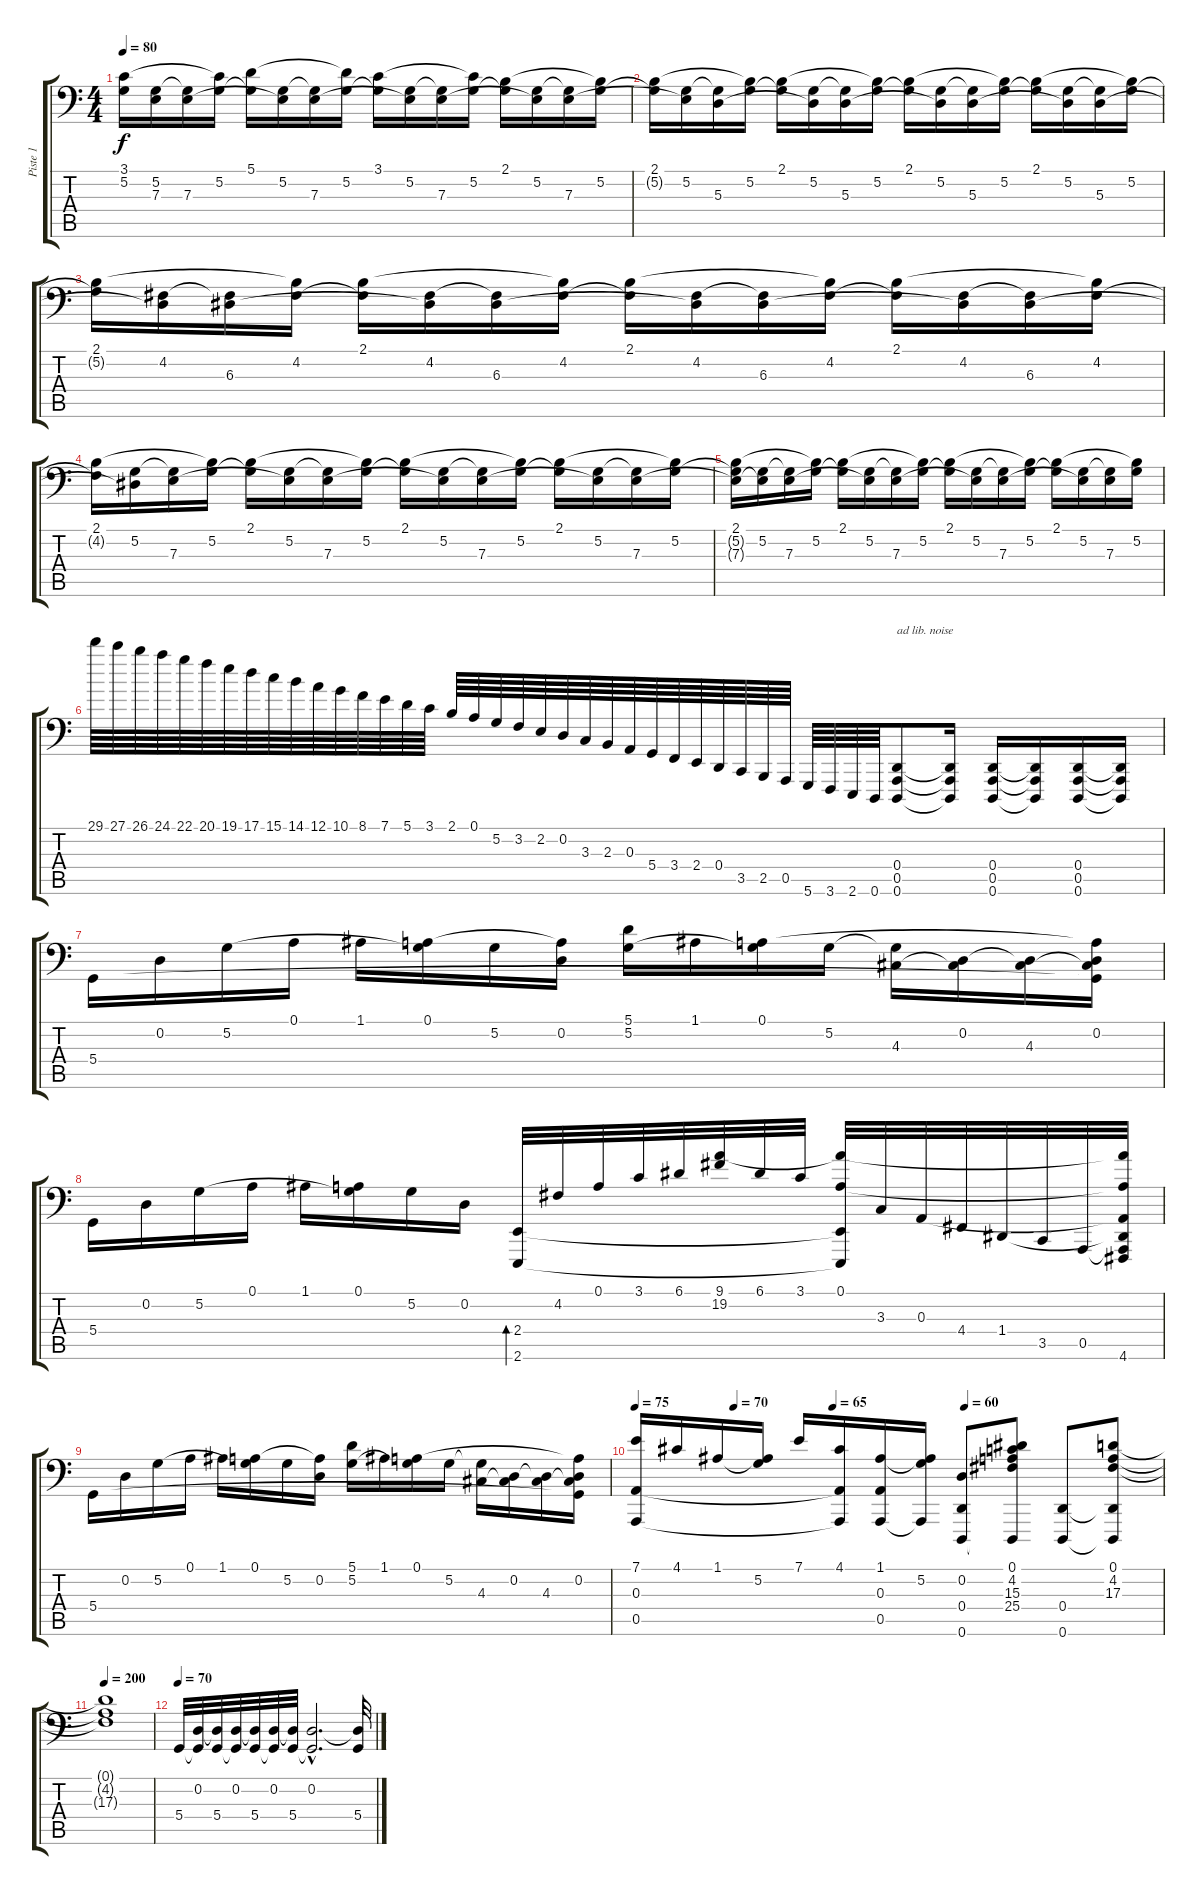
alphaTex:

\track ("Piste 1" "Piste 1") {instrument acousticgrandpiano}
\staff {score tabs}
\tuning (A3 D3 A2 D2 A1 D1) {hide}
\ts (4 4)
\tempo 80
\clef f4
\ks c
(3.1 5.2{t}).16{dy f} (5.2 7.3{t}).16 (5.2{t} 7.3).16 (3.1{t} 5.2).16 (5.1 5.2{t}).16 (5.2 7.3{t}).16 (5.2{t} 7.3).16 (5.1{t} 5.2).16 (3.1 5.2{t}).16 (5.2 7.3{t}).16 (5.2{t} 7.3).16 (3.1{t} 5.2).16 (2.1 5.2{t}).16 (5.2 7.3{t}).16 (5.2{t} 7.3).16 (2.1{t} 5.2).16 |
(2.1 5.2{t}).16 (5.2 7.3{t}).16 (5.2{t} 5.3).16 (2.1{t} 5.2).16 (2.1 5.2{t}).16 (5.2 5.3{t}).16 (5.2{t} 5.3).16 (2.1{t} 5.2).16 (2.1 5.2{t}).16 (5.2 5.3{t}).16 (5.2{t} 5.3).16 (2.1{t} 5.2).16 (2.1 5.2{t}).16 (5.2 5.3{t}).16 (5.2{t} 5.3).16 (2.1{t} 5.2).16 |
(2.1 5.2{t}).16 (4.2 5.3{t}).16 (4.2{t} 6.3).16 (2.1{t} 4.2).16 (2.1 4.2{t}).16 (4.2 6.3{t}).16 (4.2{t} 6.3).16 (2.1{t} 4.2).16 (2.1 4.2{t}).16 (4.2 6.3{t}).16 (4.2{t} 6.3).16 (2.1{t} 4.2).16 (2.1 4.2{t}).16 (4.2 6.3{t}).16 (4.2{t} 6.3).16 (2.1{t} 4.2).16 |
(2.1 4.2{t}).16 (5.2 6.3{t}).16 (5.2{t} 7.3).16 (2.1{t} 5.2).16 (2.1 5.2{t}).16 (5.2 7.3{t}).16 (5.2{t} 7.3).16 (2.1{t} 5.2).16 (2.1 5.2{t}).16 (5.2 7.3{t}).16 (5.2{t} 7.3).16 (2.1{t} 5.2).16 (2.1 5.2{t}).16 (5.2 7.3{t}).16 (5.2{t} 7.3).16 (2.1{t} 5.2).16 |
(2.1 5.2{t} 7.3{t}).16 (5.2 7.3{t}).16 (5.2{t} 7.3).16 (2.1{t} 5.2).16 (2.1 5.2{t}).16 (5.2 7.3{t}).16 (5.2{t} 7.3).16 (2.1{t} 5.2).16 (2.1 5.2{t}).16 (5.2 7.3{t}).16 (5.2{t} 7.3).16 (2.1{t} 5.2).16 (2.1 5.2{t}).16 (5.2 7.3{t}).16 (5.2{t} 7.3).16 (2.1{t} 5.2).16 |
29.1.64 27.1.64 26.1.64 24.1.64 22.1.64 20.1.64 19.1.64 17.1.64 15.1.64 14.1.64 12.1.64 10.1.64 8.1.64 7.1.64 5.1.64 3.1.64 2.1.64 0.1.64 5.2.64 3.2.64 2.2.64 0.2.64 3.3.64 2.3.64 0.3.64 5.4.64 3.4.64 2.4.64 0.4.64 3.5.64 2.5.64 0.5.64 5.6.64 3.6.64 2.6.64 0.6.64 (0.4 0.5 0.6).8{txt "ad lib. noise"} (0.4{t} 0.5{t} 0.6{t}).16 (0.4 0.5 0.6).16 (0.4{t} 0.5{t} 0.6{t}).16 (0.4 0.5 0.6).16 (0.4{t} 0.5{t} 0.6{t}).16 |
5.4.16 0.2.16 5.2.16 0.1.16 1.1.16 (0.1 5.2{t}).16 5.2.16 (0.1{t} 0.2).16 (5.1 5.2).16 1.1.16 (0.1 5.2{t}).16 5.2.16 (5.2{t} 4.3).16 (0.2 4.3{t}).16 (0.2{t} 4.3).16 (0.1{t} 0.2 4.3{t} 5.4{t}).16 |
5.4.16 0.2.16 5.2.16 0.1.16 1.1.16 (0.1 5.2{t}).16 5.2.16 0.2.16 (2.4 2.6).32{bd 480} 4.2.32 0.1.32 3.1.32 6.1.32 (9.1 19.2).32 6.1.32 3.1.32 (0.1 19.2{t} 2.4{t} 2.6{t}).32 3.3.32 0.3.32 4.4.32 1.4.32 3.5.32 0.5.32 (0.1{t} 19.2{t} 0.3{t} 1.4{t} 0.5{t} 4.6).32 |
5.4.16 0.2.16 5.2.16 0.1.16 1.1.16 (0.1 5.2{t}).16 5.2.16 (0.1{t} 0.2).16 (5.1 5.2).16 1.1.16 (0.1 5.2{t}).16 5.2.16 (5.2{t} 4.3).16 (0.2 4.3{t}).16 (0.2{t} 4.3).16 (0.1{t} 0.2 4.3{t} 5.4{t}).16 |
\tempo 75
\tempo (70 0.1875)
\tempo (65 0.375)
\tempo (60 0.625)
(7.1 0.3 0.5).16 4.1.16 1.1.16 (1.1{t} 5.2).16 7.1.16 (4.1 0.3{t} 0.5{t}).16 (1.1 0.3 0.5).16 (1.1{t} 5.2 0.5{t}).16 (0.2 0.4 0.6).8 (0.1 4.2 15.3 25.4 0.6{t}).8 (0.4 0.6).8 (0.1 4.2 17.3 0.4{t} 0.6{t}).8 |
\tempo 200
(0.1{t} 4.2{t} 17.3{t}).1 |
\tempo 70
5.4.32 (0.2 5.4{t}).32 (0.2{t} 5.4).32 (0.2 5.4{t}).32 (0.2{t} 5.4).32 (0.2 5.4{t}).32 (0.2{t} 5.4).32 (0.2{hac} 5.4{hac t}).2{d} (0.2{t} 5.4).32
